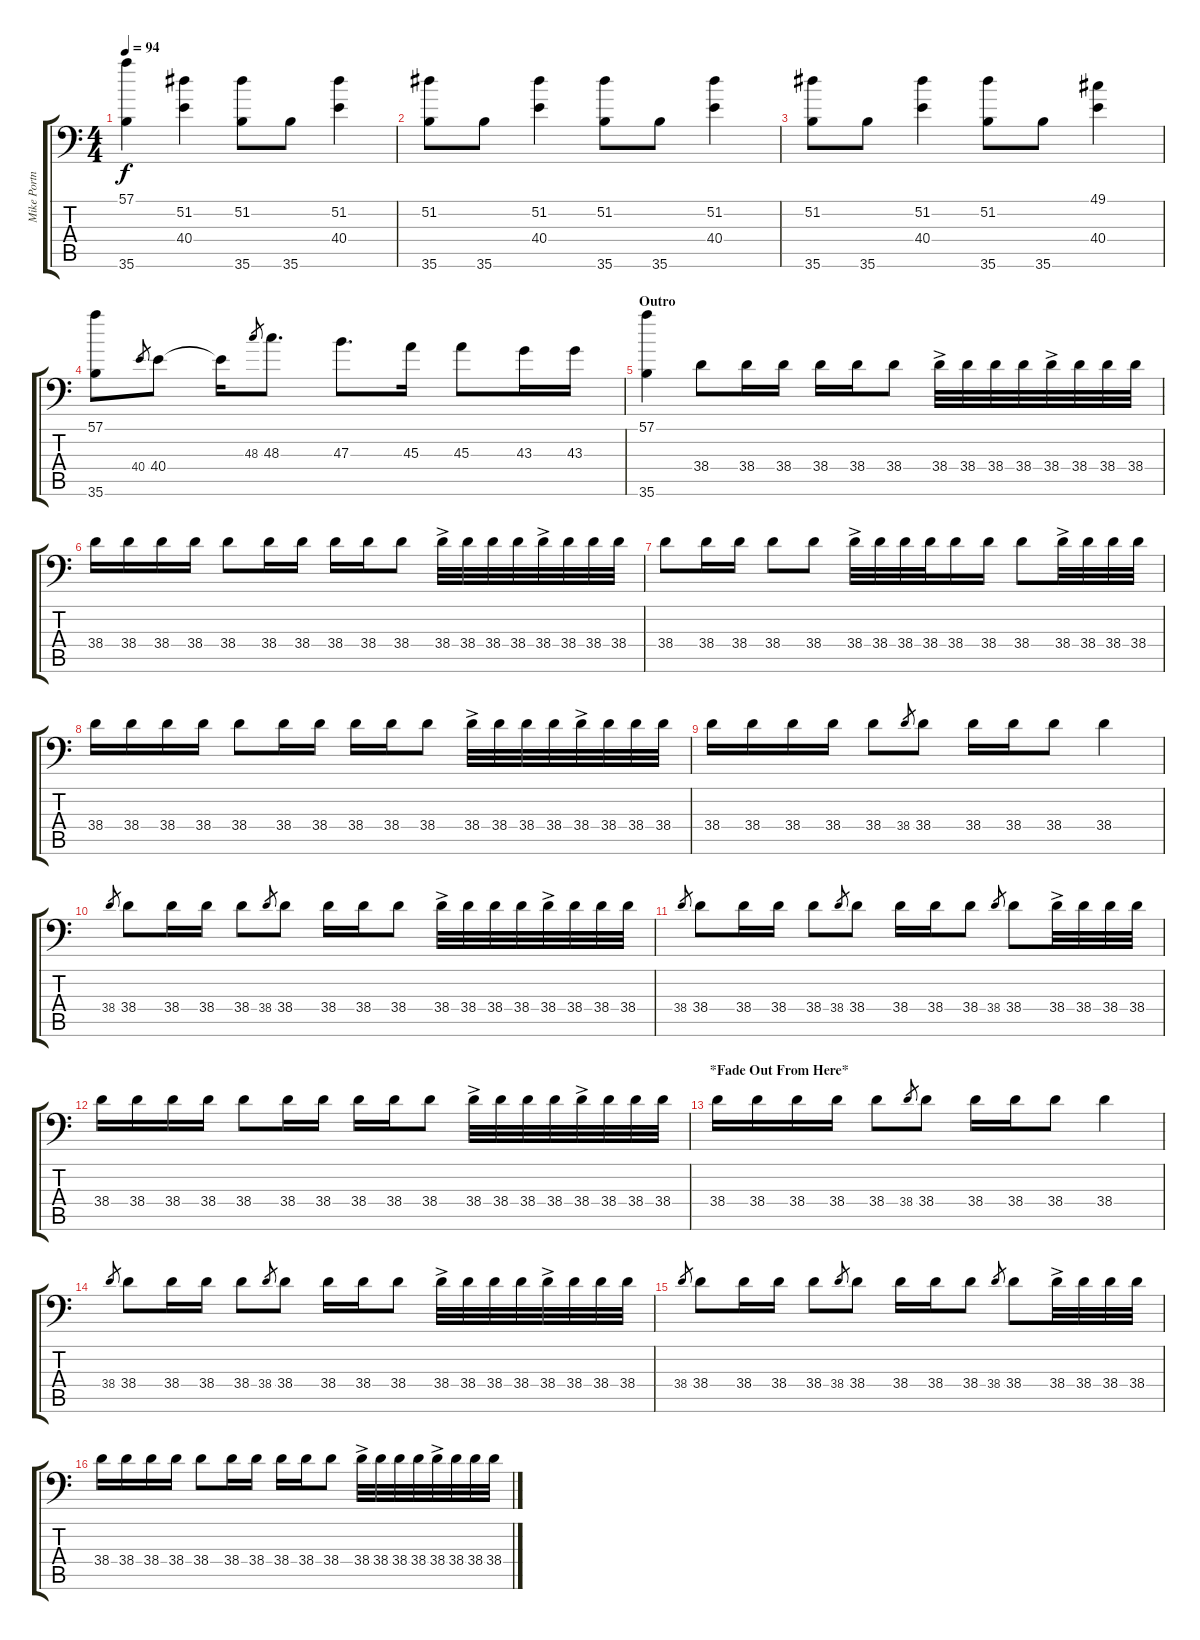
\track ("Mike Portnoy (Drums)" "Mike Portn") {instrument acousticgrandpiano}
\staff {score tabs}
\tuning (C-1 C-1 C-1 C-1 C-1 C-1) {hide}
\ts (4 4)
\tempo 94
\clef f4
\ks c
(57.1 35.6).4{dy f} (51.2 40.4).4 (51.2 35.6).8 35.6.8 (51.2 40.4).4 |
(51.2 35.6).8 35.6.8 (51.2 40.4).4 (51.2 35.6).8 35.6.8 (51.2 40.4).4 |
(51.2 35.6).8 35.6.8 (51.2 40.4).4 (51.2 35.6).8 35.6.8 (49.1 40.4).4 |
(57.1 35.6).8 40.4.8{gr} 40.4.8 40.4{t}.16 48.3.8{gr} 48.3.8{d} 47.3.8{d} 45.3.16 45.3.8 43.3.16 43.3.16 |
\section ("" "Outro")
(57.1 35.6).4 38.4.8 38.4.16 38.4.16 38.4.16 38.4.16 38.4.8 38.4{ac}.32 38.4.32 38.4.32 38.4.32 38.4{ac}.32 38.4.32 38.4.32 38.4.32 |
38.4.16 38.4.16 38.4.16 38.4.16 38.4.8 38.4.16 38.4.16 38.4.16 38.4.16 38.4.8 38.4{ac}.32 38.4.32 38.4.32 38.4.32 38.4{ac}.32 38.4.32 38.4.32 38.4.32 |
38.4.8 38.4.16 38.4.16 38.4.8 38.4.8 38.4{ac}.32 38.4.32 38.4.32 38.4.32 38.4.16 38.4.16 38.4.8 38.4{ac}.32 38.4.32 38.4.32 38.4.32 |
38.4.16 38.4.16 38.4.16 38.4.16 38.4.8 38.4.16 38.4.16 38.4.16 38.4.16 38.4.8 38.4{ac}.32 38.4.32 38.4.32 38.4.32 38.4{ac}.32 38.4.32 38.4.32 38.4.32 |
38.4.16 38.4.16 38.4.16 38.4.16 38.4.8 38.4.8{gr} 38.4.8 38.4.16 38.4.16 38.4.8 38.4.4 |
38.4.8{gr} 38.4.8 38.4.16 38.4.16 38.4.8 38.4.8{gr} 38.4.8 38.4.16 38.4.16 38.4.8 38.4{ac}.32 38.4.32 38.4.32 38.4.32 38.4{ac}.32 38.4.32 38.4.32 38.4.32 |
38.4.8{gr} 38.4.8 38.4.16 38.4.16 38.4.8 38.4.8{gr} 38.4.8 38.4.16 38.4.16 38.4.8 38.4.8{gr} 38.4.8 38.4{ac}.32 38.4.32 38.4.32 38.4.32 |
38.4.16 38.4.16 38.4.16 38.4.16 38.4.8 38.4.16 38.4.16 38.4.16 38.4.16 38.4.8 38.4{ac}.32 38.4.32 38.4.32 38.4.32 38.4{ac}.32 38.4.32 38.4.32 38.4.32 |
\section ("" "*Fade Out From Here*")
38.4.16 38.4.16 38.4.16 38.4.16 38.4.8 38.4.8{gr} 38.4.8 38.4.16 38.4.16 38.4.8 38.4.4 |
38.4.8{gr} 38.4.8 38.4.16 38.4.16 38.4.8 38.4.8{gr} 38.4.8 38.4.16 38.4.16 38.4.8 38.4{ac}.32 38.4.32 38.4.32 38.4.32 38.4{ac}.32 38.4.32 38.4.32 38.4.32 |
38.4.8{gr} 38.4.8 38.4.16 38.4.16 38.4.8 38.4.8{gr} 38.4.8 38.4.16 38.4.16 38.4.8 38.4.8{gr} 38.4.8 38.4{ac}.32 38.4.32 38.4.32 38.4.32 |
38.4.16 38.4.16 38.4.16 38.4.16 38.4.8 38.4.16 38.4.16 38.4.16 38.4.16 38.4.8 38.4{ac}.32 38.4.32 38.4.32 38.4.32 38.4{ac}.32 38.4.32 38.4.32 38.4.32
